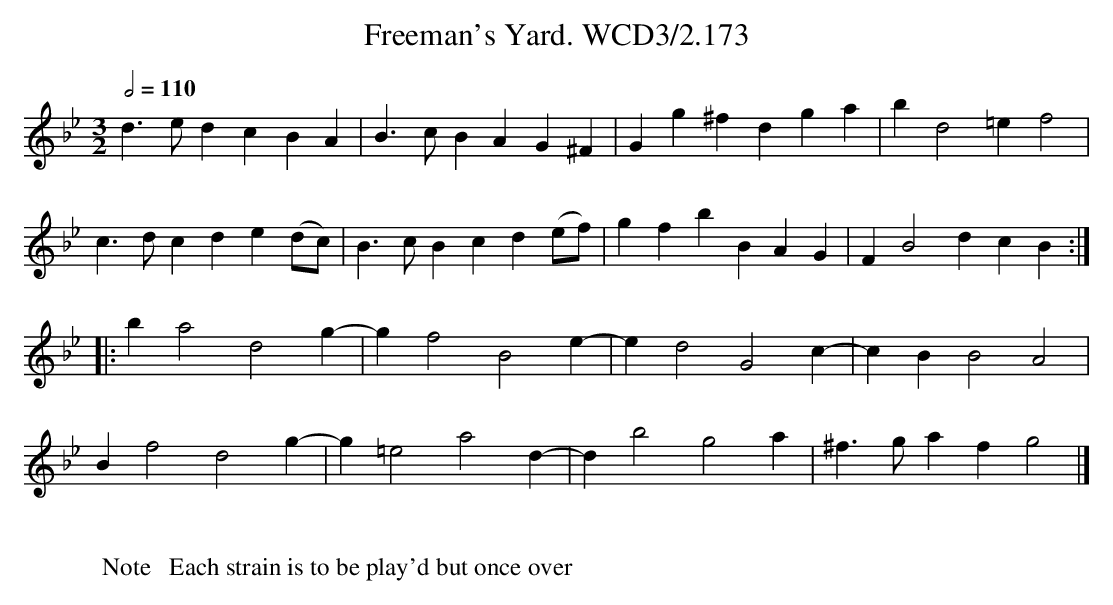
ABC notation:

X:1
T:Freeman's Yard. WCD3/2.173
M:3/2
L:1/4
Q:1/2=110
K:Gm
d3/e/d cBA|B3/c/B AG^F|Gg^f dga|b d2 =ef2|
c3/d/c de(d/c/)|B3/c/B cd(e/f/)|gfb BAG|F B2dcB:|
|:b a2 d2 g-|gf2 B2 e|-e d2 G2 c-|cB B2A2|
B f2d2 g-|g =e2 a2 d-|db2g2 a|^f3/g/a fg2|]
W:
W:Note   Each strain is to be play'd but once over
